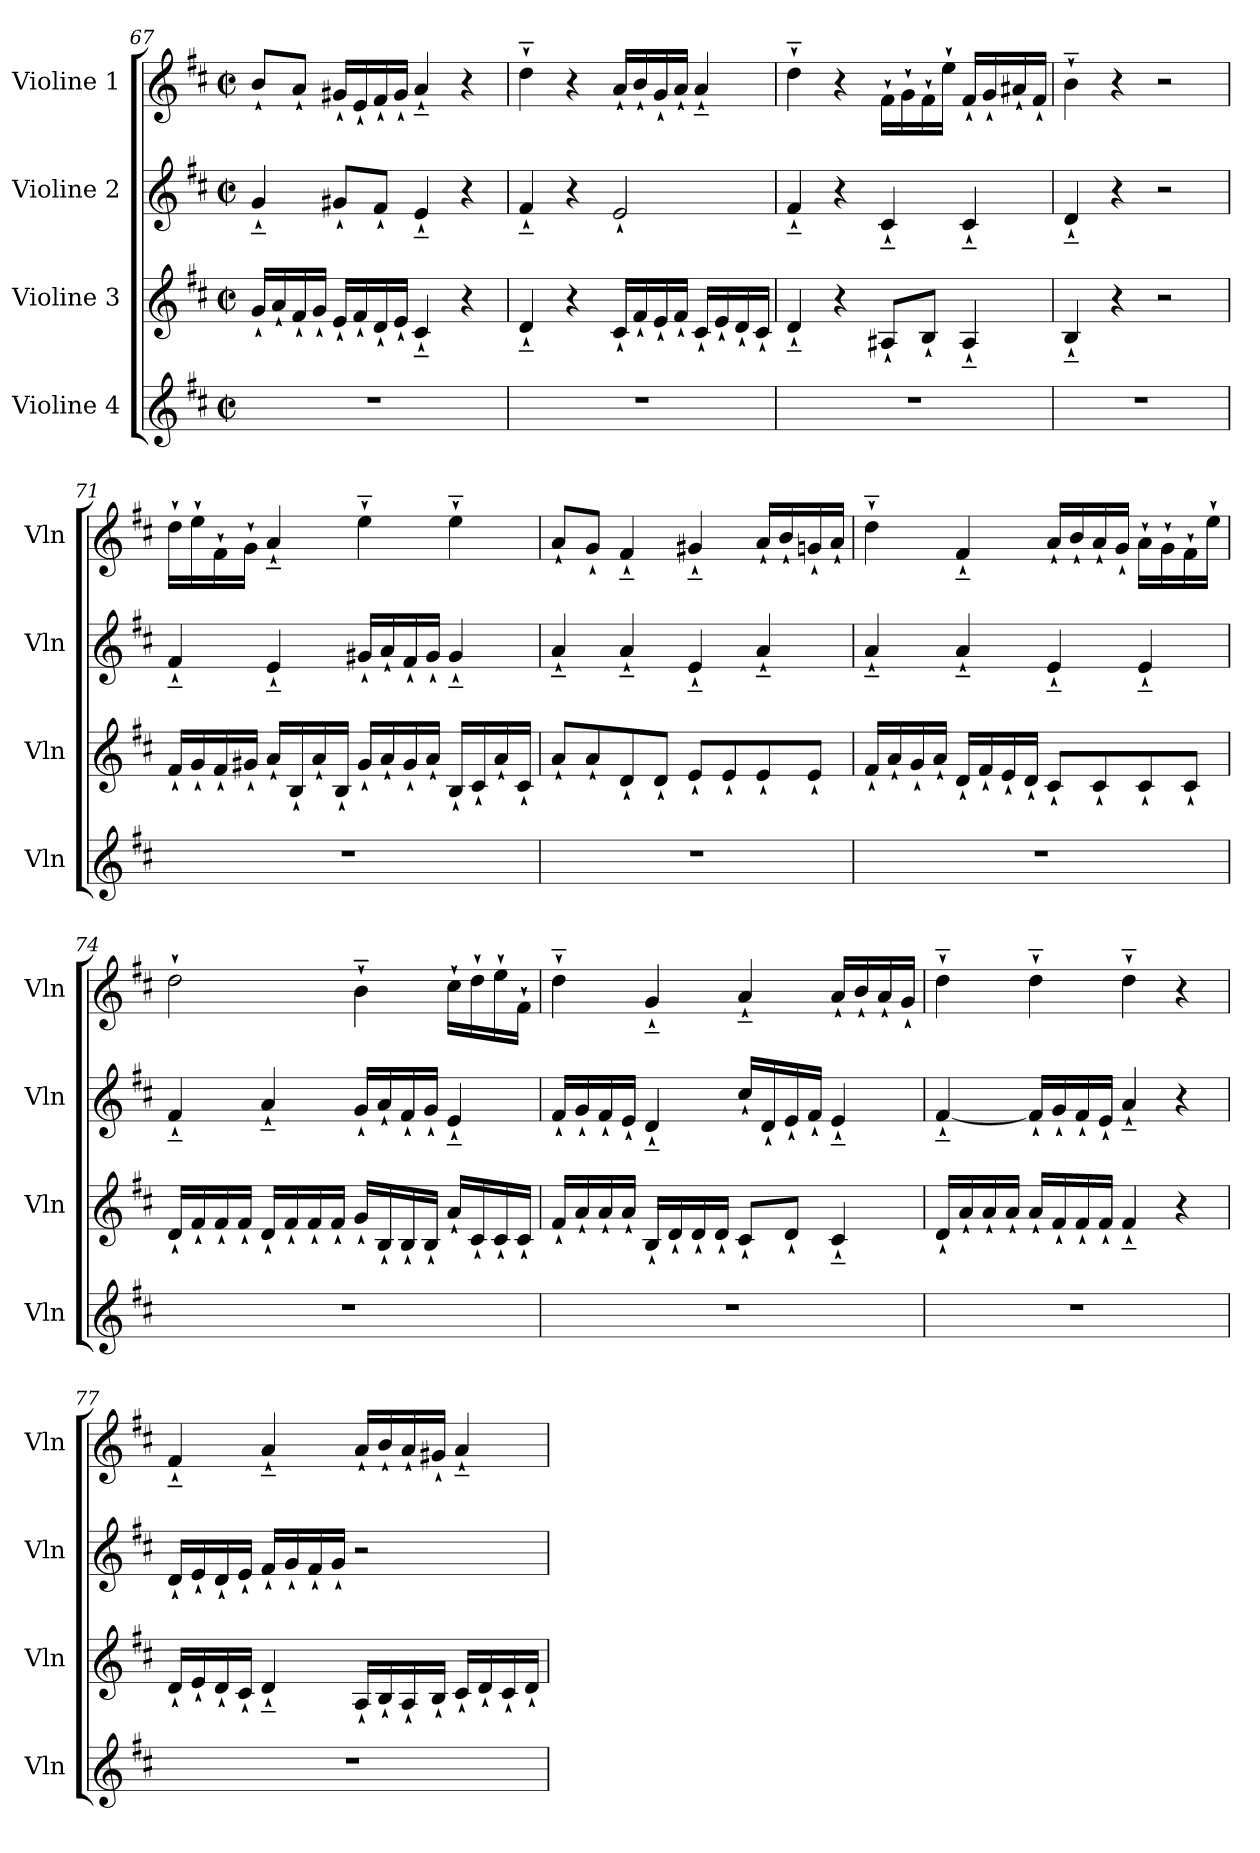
**kern	**kern	**kern	**kern
*part4	*part3	*part2	*part1
*staff4	*staff3	*staff2	*staff1
*I"Violine 4	*I"Violine 3	*I"Violine 2	*I"Violine 1
*I'Vln	*I'Vln	*I'Vln	*I'Vln
*clefG2	*clefG2	*clefG2	*clefG2
*k[f#c#]	*k[f#c#]	*k[f#c#]	*k[f#c#]
*D:	*D:	*D:	*D:
*M2/2	*M2/2	*M2/2	*M2/2
*met(c|)	*met(c|)	*met(c|)	*met(c|)
=67	=67	=67	=67
1r	16g`/LL	4g~`/	8b`/L
.	16a`/	.	.
.	16f#`/	.	8a`/J
.	16g`/JJ	.	.
.	16e`/LL	8g#X`/L	16g#X`/LL
.	16f#`/	.	16e`/
.	16d`/	8f#`/J	16f#`/
.	16e`/JJ	.	16g#`/JJ
.	4c#~`/	4e~`/	4a~`/
.	4r	4r	4r
=68	=68	=68	=68
1r	4d~`/	4f#~`/	4dd~`\
.	4r	4r	4r
.	16c#`/LL	2e`/	16a`/LL
.	16f#`/	.	16b`/
.	16e`/	.	16g`/
.	16f#`/JJ	.	16a`/JJ
.	16c#`/LL	.	4a~`/
.	16e`/	.	.
.	16d`/	.	.
.	16c#`/JJ	.	.
=69	=69	=69	=69
1r	4d~`/	4f#~`/	4dd~`\
.	4r	4r	4r
.	8A#X`/L	4c#~`/	16f#`\LL
.	.	.	16g`\
.	8B`/J	.	16f#`\
.	.	.	16ee`\JJ
.	4A#~`/	4c#~`/	16f#`/LL
.	.	.	16g`/
.	.	.	16a#X`/
.	.	.	16f#`/JJ
!!LO:LB:g=z
=70	=70	=70	=70
1r	4B~`/	4d~`/	4b~`\
.	4r	4r	4r
.	2r	2r	2r
=71	=71	=71	=71
1r	16f#`/LL	4f#~`/	16dd`\LL
.	16g`/	.	16ee`\
.	16f#`/	.	16f#`\
.	16g#X`/JJ	.	16g`\JJ
.	16a`/LL	4e~`/	4a~`/
.	16B`/	.	.
.	16a`/	.	.
.	16B`/JJ	.	.
.	16g#`/LL	16g#X`/LL	4ee~`\
.	16a`/	16a`/	.
.	16g#`/	16f#`/	.
.	16a`/JJ	16g#`/JJ	.
.	16B`/LL	4g#~`/	4ee~`\
.	16c#`/	.	.
.	16a`/	.	.
.	16c#`/JJ	.	.
=72	=72	=72	=72
1r	8a`/L	4a~`/	8a`/L
.	8a`/	.	8g`/J
.	8d`/	4a~`/	4f#~`/
.	8d`/J	.	.
.	8e`/L	4e~`/	4g#X~`/
.	8e`/	.	.
.	8e`/	4a~`/	16a`/LL
.	.	.	16b`/
.	8e`/J	.	16gn`/
.	.	.	16a`/JJ
=73	=73	=73	=73
1r	16f#`/LL	4a~`/	4dd~`\
.	16a`/	.	.
.	16g`/	.	.
.	16a`/JJ	.	.
.	16d`/LL	4a~`/	4f#~`/
.	16f#`/	.	.
.	16e`/	.	.
.	16d`/JJ	.	.
.	8c#`/L	4e~`/	16a`/LL
.	.	.	16b`/
.	8c#`/	.	16a`/
.	.	.	16g`/JJ
.	8c#`/	4e~`/	16a`\LL
.	.	.	16g`\
.	8c#`/J	.	16f#`\
.	.	.	16ee`\JJ
!!LO:LB:g=z
=74	=74	=74	=74
1r	16d`/LL	4f#~`/	2dd`\
.	16f#`/	.	.
.	16f#`/	.	.
.	16f#`/JJ	.	.
.	16d`/LL	4a~`/	.
.	16f#`/	.	.
.	16f#`/	.	.
.	16f#`/JJ	.	.
.	16g`/LL	16g`/LL	4b~`\
.	16B`/	16a`/	.
.	16B`/	16f#`/	.
.	16B`/JJ	16g`/JJ	.
.	16a`/LL	4e~`/	16cc#`\LL
.	16c#`/	.	16dd`\
.	16c#`/	.	16ee`\
.	16c#`/JJ	.	16f#`\JJ
=75	=75	=75	=75
1r	16f#`/LL	16f#`/LL	4dd~`\
.	16a`/	16g`/	.
.	16a`/	16f#`/	.
.	16a`/JJ	16e`/JJ	.
.	16B`/LL	4d~`/	4g~`/
.	16d`/	.	.
.	16d`/	.	.
.	16d`/JJ	.	.
.	8c#`/L	16cc#`/LL	4a~`/
.	.	16d`/	.
.	8d`/J	16e`/	.
.	.	16f#`/JJ	.
.	4c#~`/	4e~`/	16a`/LL
.	.	.	16b`/
.	.	.	16a`/
.	.	.	16g`/JJ
=76	=76	=76	=76
1r	16d`/LL	[4f#~`/	4dd~`\
.	16a`/	.	.
.	16a`/	.	.
.	16a`/JJ	.	.
.	16a`/LL	16f#`/LL]	4dd~`\
.	16f#`/	16g`/	.
.	16f#`/	16f#`/	.
.	16f#`/JJ	16e`/JJ	.
.	4f#~`/	4a~`/	4dd~`\
.	4r	4r	4r
!!LO:PB:g=z
=77	=77	=77	=77
1r	16d`/LL	16d`/LL	4f#~`/
.	16e`/	16e`/	.
.	16d`/	16d`/	.
.	16c#`/JJ	16e`/JJ	.
.	4d~`/	16f#`/LL	4a~`/
.	.	16g`/	.
.	.	16f#`/	.
.	.	16g`/JJ	.
.	16A`/LL	2r	16a`/LL
.	16B`/	.	16b`/
.	16A`/	.	16a`/
.	16B`/JJ	.	16g#X`/JJ
.	16c#`/LL	.	4a~`/
.	16d`/	.	.
.	16c#`/	.	.
.	16d`/JJ	.	.
=	=	=	=
*-	*-	*-	*-
